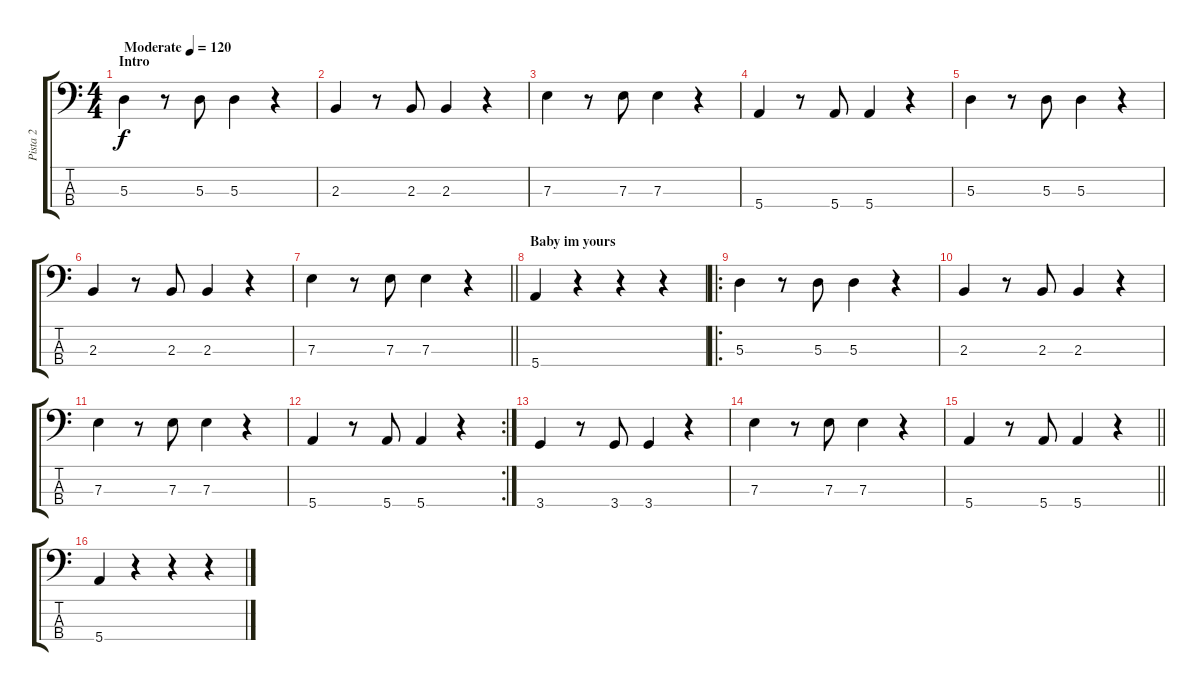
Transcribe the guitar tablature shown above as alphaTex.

\track ("Pista 2" "Pista 2") {instrument electricbassfinger}
\staff {score tabs}
\tuning (G2 D2 A1 E1) {hide}
\ts (4 4)
\section ("" "Intro")
\tempo (120 "Moderate")
\clef f4
\ks c
5.3.4{dy f instrument electricbassfinger} r.8 5.3.8 5.3.4 r.4 |
2.3.4 r.8 2.3.8 2.3.4 r.4 |
7.3.4 r.8 7.3.8 7.3.4 r.4 |
5.4.4 r.8 5.4.8 5.4.4 r.4 |
5.3.4 r.8 5.3.8 5.3.4 r.4 |
2.3.4 r.8 2.3.8 2.3.4 r.4 |
\barLineRight lightlight
7.3.4 r.8 7.3.8 7.3.4 r.4 |
\section ("" "Baby im yours")
5.4.4 r.4 r.4 r.4 |
\ro
5.3.4 r.8 5.3.8 5.3.4 r.4 |
2.3.4 r.8 2.3.8 2.3.4 r.4 |
7.3.4 r.8 7.3.8 7.3.4 r.4 |
\rc 2
5.4.4 r.8 5.4.8 5.4.4 r.4 |
3.4.4 r.8 3.4.8 3.4.4 r.4 |
7.3.4 r.8 7.3.8 7.3.4 r.4 |
\barLineRight lightlight
5.4.4 r.8 5.4.8 5.4.4 r.4 |
5.4.4 r.4 r.4 r.4
